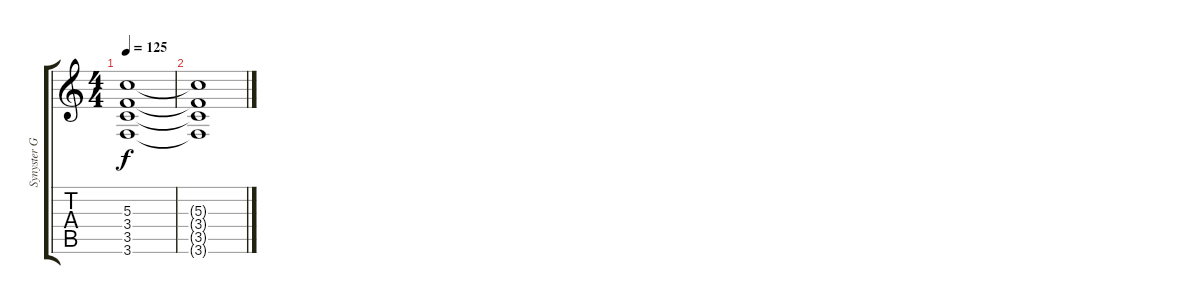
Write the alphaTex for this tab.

\track ("Synyster Gates" "Synyster G") {instrument electricguitarjazz}
\staff {score tabs}
\tuning (E4 B3 G3 D3 A2 D2) {hide}
\ts (4 4)
\tempo 125
\clef g2
\ks c
(5.3{t} 3.4{t} 3.5{t} 3.6{t}).1{dy f} |
(5.3{t} 3.4{t} 3.5{t} 3.6{t}).1
